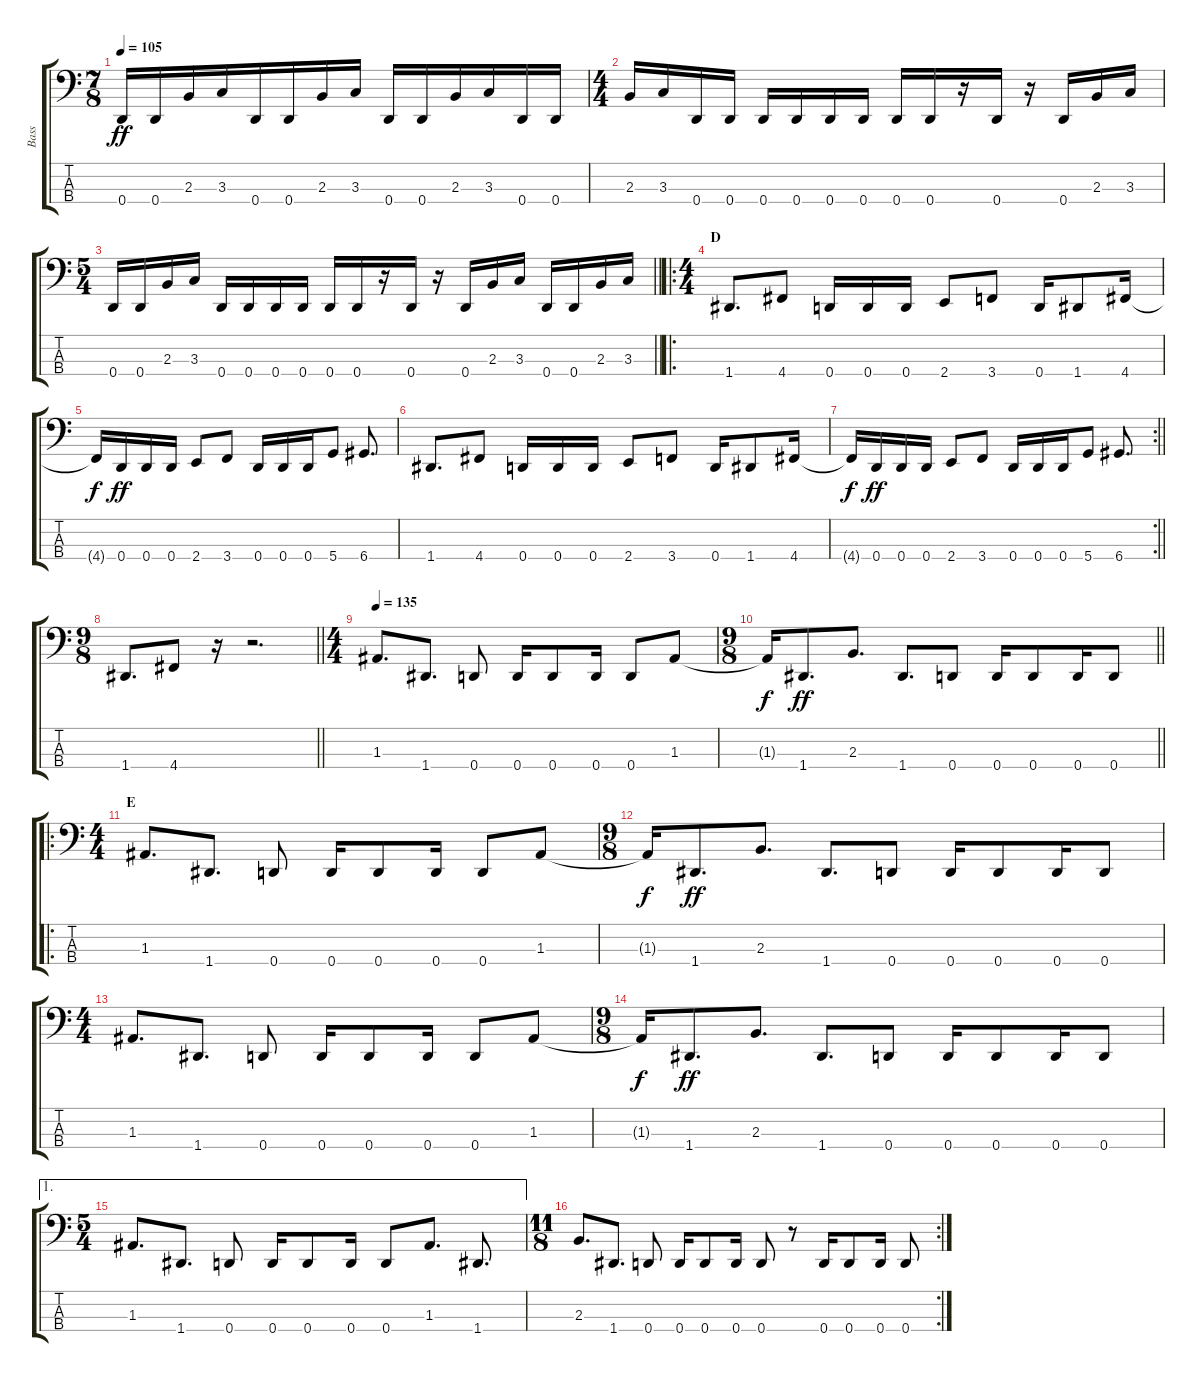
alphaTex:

\track ("Bass" "Bass") {instrument electricbasspick}
\staff {score tabs}
\tuning (G2 D2 A1 D1) {hide}
\ts (7 8)
\tempo 105
\clef f4
\ks c
0.4.16{dy ff} 0.4.16 2.3.16 3.3.16 0.4.16 0.4.16 2.3.16 3.3.16 0.4.16 0.4.16 2.3.16 3.3.16 0.4.16 0.4.16 |
\ts (4 4)
2.3.16 3.3.16 0.4.16 0.4.16 0.4.16 0.4.16 0.4.16 0.4.16 0.4.16 0.4.16 r.16 0.4.16 r.16 0.4.16 2.3.16 3.3.16 |
\ts (5 4)
\barLineRight lightlight
0.4.16 0.4.16 2.3.16 3.3.16 0.4.16 0.4.16 0.4.16 0.4.16 0.4.16 0.4.16 r.16 0.4.16 r.16 0.4.16 2.3.16 3.3.16 0.4.16 0.4.16 2.3.16 3.3.16 |
\ro
\ts (4 4)
\section ("" "D")
1.4.8{d} 4.4.8 0.4.16 0.4.16 0.4.16 2.4.8 3.4.8 0.4.16 1.4.8 4.4.16 |
4.4{t}.16{dy f} 0.4.16{dy ff} 0.4.16 0.4.16 2.4.8 3.4.8 0.4.16 0.4.16 0.4.16 5.4.8 6.4.8{d} |
1.4.8{d} 4.4.8 0.4.16 0.4.16 0.4.16 2.4.8 3.4.8 0.4.16 1.4.8 4.4.16 |
\rc 2
\barLineRight lightlight
4.4{t}.16{dy f} 0.4.16{dy ff} 0.4.16 0.4.16 2.4.8 3.4.8 0.4.16 0.4.16 0.4.16 5.4.8 6.4.8{d} |
\ts (9 8)
\barLineRight lightlight
1.4.8{d} 4.4.8 r.16 r.2{d} |
\ts (4 4)
\section ("" "")
\tempo 135
1.3.8{d} 1.4.8{d} 0.4.8 0.4.16 0.4.8 0.4.16 0.4.8 1.3.8 |
\ts (9 8)
\barLineRight lightlight
1.3{t}.16{dy f} 1.4.8{d dy ff} 2.3.8{d} 1.4.8{d} 0.4.8 0.4.16 0.4.8 0.4.16 0.4.8 |
\ro
\ts (4 4)
\section ("" "E")
1.3.8{d} 1.4.8{d} 0.4.8 0.4.16 0.4.8 0.4.16 0.4.8 1.3.8 |
\ts (9 8)
1.3{t}.16{dy f} 1.4.8{d dy ff} 2.3.8{d} 1.4.8{d} 0.4.8 0.4.16 0.4.8 0.4.16 0.4.8 |
\ts (4 4)
1.3.8{d} 1.4.8{d} 0.4.8 0.4.16 0.4.8 0.4.16 0.4.8 1.3.8 |
\ts (9 8)
1.3{t}.16{dy f} 1.4.8{d dy ff} 2.3.8{d} 1.4.8{d} 0.4.8 0.4.16 0.4.8 0.4.16 0.4.8 |
\ae 1
\ts (5 4)
1.3.8{d} 1.4.8{d} 0.4.8 0.4.16 0.4.8 0.4.16 0.4.8 1.3.8{d} 1.4.8{d} |
\rc 2
\ts (11 8)
2.3.8{d} 1.4.8{d} 0.4.8 0.4.16 0.4.8 0.4.16 0.4.8 r.8 0.4.16 0.4.8 0.4.16 0.4.8
